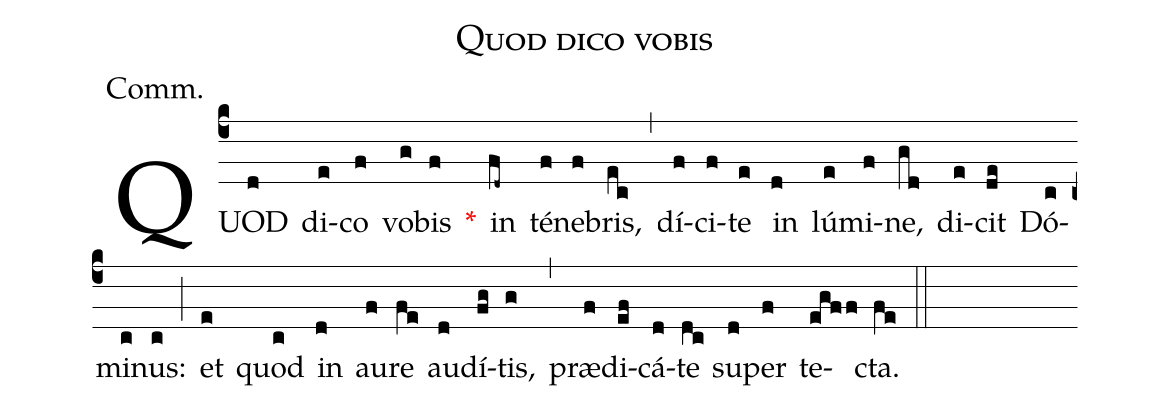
name:Quod dico vobis;
annotation:Comm.;
mode:IV.;
office-part:Communion;
%%
(c4) QUOD(d) di(e)co(f) vo(g)bis(f) <v>\red{*}</v>() in(fd~) té(f)ne(f)bris,(ec) (,) dí(f)ci(f)te(e) in(d) lú(e)mi(f)ne,(gd) di(e)cit(de) Dó(c)mi(c)nus:(c) (;) et(e) quod(c) in(d) au(f)re(fe) au(d)dí(fg)tis,(g) (,) præ(f)di(ef)cá(d)te(dc) su(d)per(f) te(egff)cta.(fe) (::)
